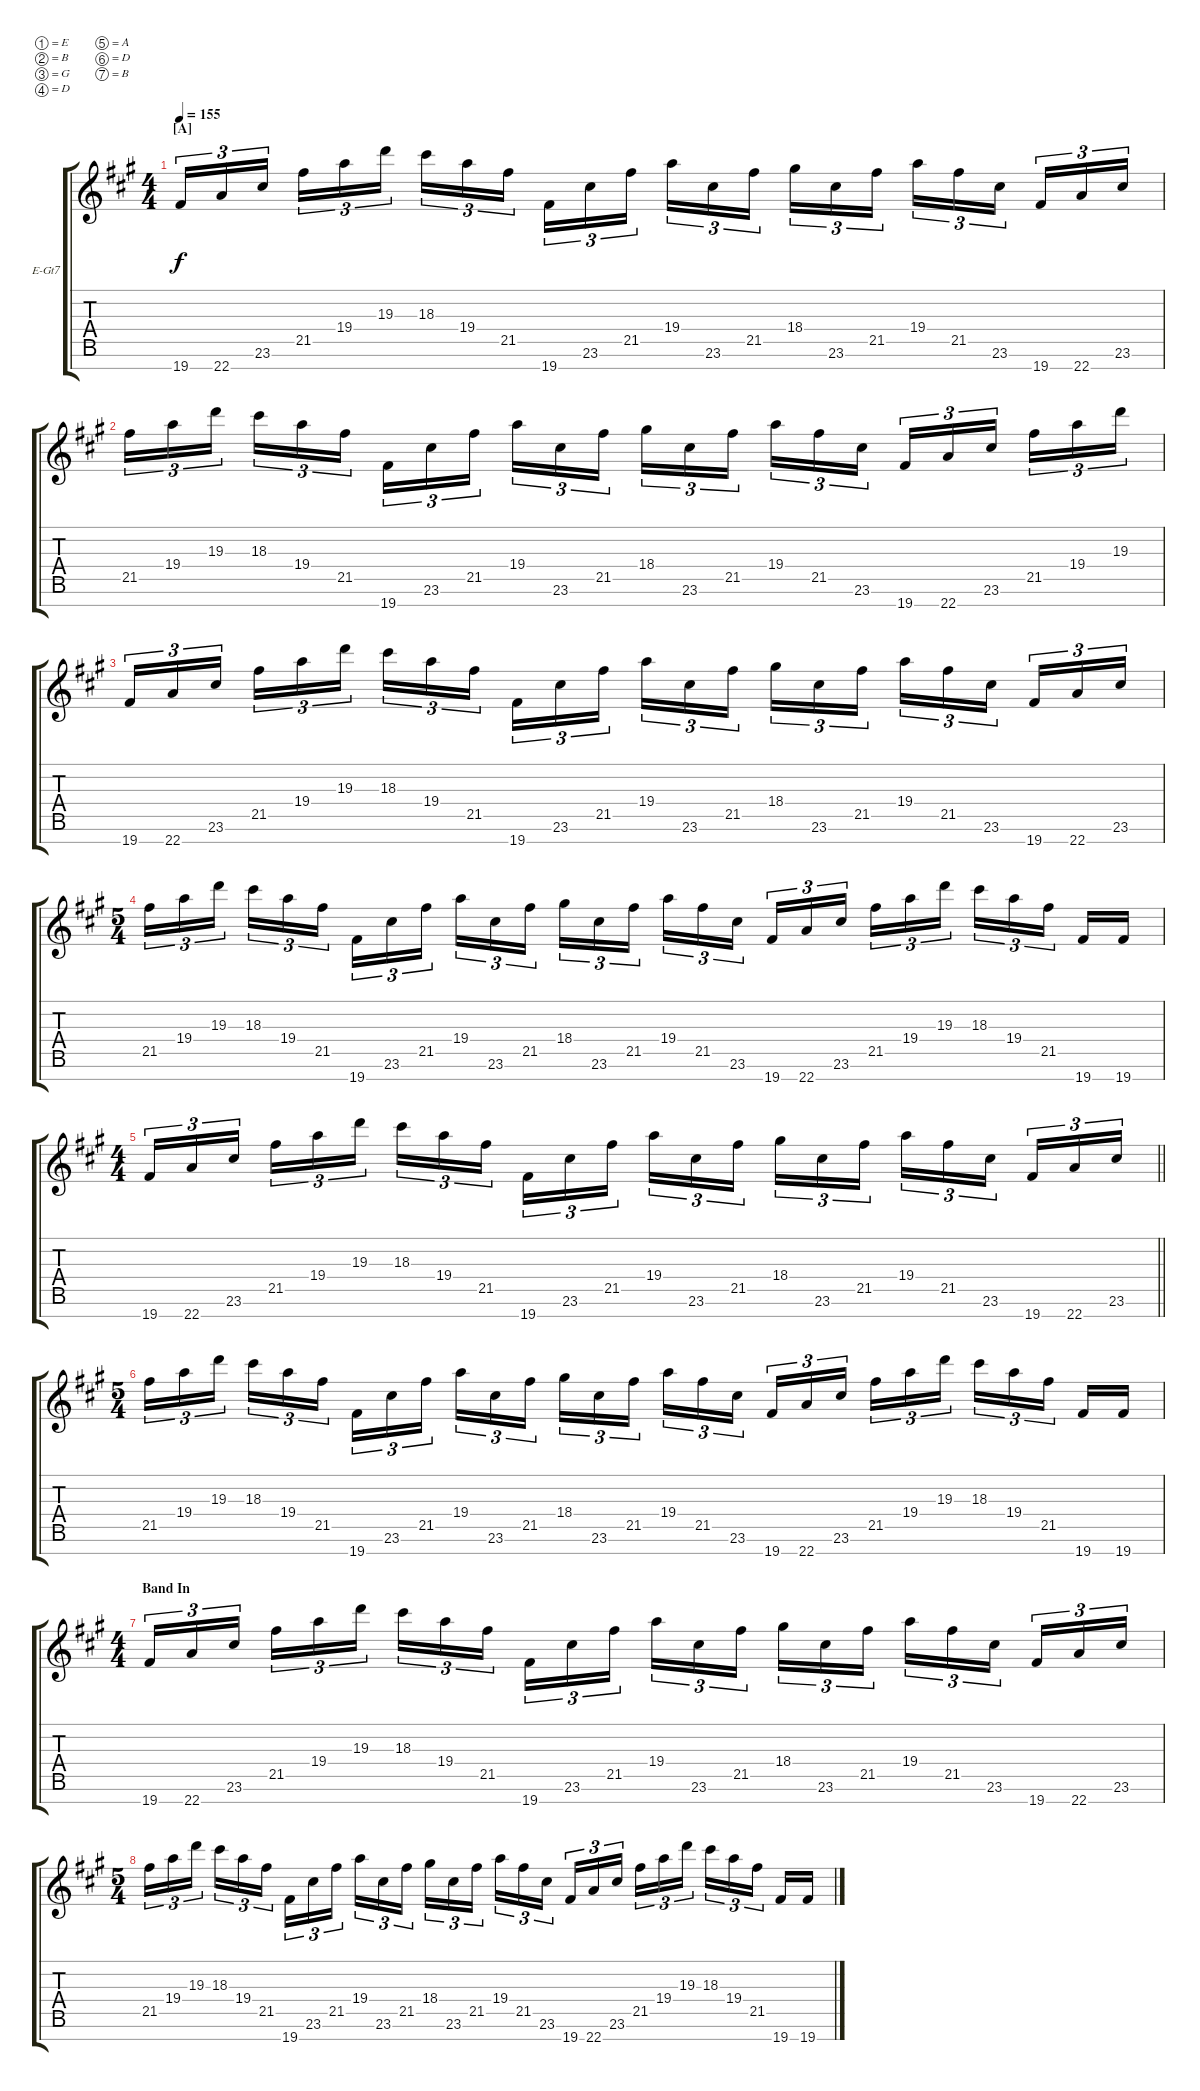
\bracketExtendMode groupsimilarinstruments
\firstSystemTrackNameOrientation horizontal
\otherSystemsTrackNameOrientation horizontal
\track ("Guitar 1" "E-Gt7") {instrument distortionguitar}
\staff {score tabs}
\tuning (E4 B3 G3 D3 A2 D2 B1)
\ts (4 4)
\section ("A" "")
\tempo 155
\clef g2
\ks a
19.7.16{tu (3 2) dy f instrument distortionguitar} 22.7.16{tu (3 2)} 23.6.16{tu (3 2)} 21.5.16{tu (3 2)} 19.4.16{tu (3 2)} 19.3.16{tu (3 2)} 18.3.16{tu (3 2)} 19.4.16{tu (3 2)} 21.5.16{tu (3 2)} 19.7.16{tu (3 2)} 23.6.16{tu (3 2)} 21.5.16{tu (3 2)} 19.4.16{tu (3 2)} 23.6.16{tu (3 2)} 21.5.16{tu (3 2)} 18.4.16{tu (3 2)} 23.6.16{tu (3 2)} 21.5.16{tu (3 2)} 19.4.16{tu (3 2)} 21.5.16{tu (3 2)} 23.6.16{tu (3 2)} 19.7.16{tu (3 2)} 22.7.16{tu (3 2)} 23.6.16{tu (3 2)} |
21.5.16{tu (3 2)} 19.4.16{tu (3 2)} 19.3.16{tu (3 2)} 18.3.16{tu (3 2)} 19.4.16{tu (3 2)} 21.5.16{tu (3 2)} 19.7.16{tu (3 2)} 23.6.16{tu (3 2)} 21.5.16{tu (3 2)} 19.4.16{tu (3 2)} 23.6.16{tu (3 2)} 21.5.16{tu (3 2)} 18.4.16{tu (3 2)} 23.6.16{tu (3 2)} 21.5.16{tu (3 2)} 19.4.16{tu (3 2)} 21.5.16{tu (3 2)} 23.6.16{tu (3 2)} 19.7.16{tu (3 2)} 22.7.16{tu (3 2)} 23.6.16{tu (3 2)} 21.5.16{tu (3 2)} 19.4.16{tu (3 2)} 19.3.16{tu (3 2)} |
19.7.16{tu (3 2)} 22.7.16{tu (3 2)} 23.6.16{tu (3 2)} 21.5.16{tu (3 2)} 19.4.16{tu (3 2)} 19.3.16{tu (3 2)} 18.3.16{tu (3 2)} 19.4.16{tu (3 2)} 21.5.16{tu (3 2)} 19.7.16{tu (3 2)} 23.6.16{tu (3 2)} 21.5.16{tu (3 2)} 19.4.16{tu (3 2)} 23.6.16{tu (3 2)} 21.5.16{tu (3 2)} 18.4.16{tu (3 2)} 23.6.16{tu (3 2)} 21.5.16{tu (3 2)} 19.4.16{tu (3 2)} 21.5.16{tu (3 2)} 23.6.16{tu (3 2)} 19.7.16{tu (3 2)} 22.7.16{tu (3 2)} 23.6.16{tu (3 2)} |
\ts (5 4)
21.5.16{tu (3 2)} 19.4.16{tu (3 2)} 19.3.16{tu (3 2)} 18.3.16{tu (3 2)} 19.4.16{tu (3 2)} 21.5.16{tu (3 2)} 19.7.16{tu (3 2)} 23.6.16{tu (3 2)} 21.5.16{tu (3 2)} 19.4.16{tu (3 2)} 23.6.16{tu (3 2)} 21.5.16{tu (3 2)} 18.4.16{tu (3 2)} 23.6.16{tu (3 2)} 21.5.16{tu (3 2)} 19.4.16{tu (3 2)} 21.5.16{tu (3 2)} 23.6.16{tu (3 2)} 19.7.16{tu (3 2)} 22.7.16{tu (3 2)} 23.6.16{tu (3 2)} 21.5.16{tu (3 2)} 19.4.16{tu (3 2)} 19.3.16{tu (3 2)} 18.3.16{tu (3 2)} 19.4.16{tu (3 2)} 21.5.16{tu (3 2)} 19.7.16 19.7.16 |
\ts (4 4)
\barLineRight lightlight
19.7.16{tu (3 2)} 22.7.16{tu (3 2)} 23.6.16{tu (3 2)} 21.5.16{tu (3 2)} 19.4.16{tu (3 2)} 19.3.16{tu (3 2)} 18.3.16{tu (3 2)} 19.4.16{tu (3 2)} 21.5.16{tu (3 2)} 19.7.16{tu (3 2)} 23.6.16{tu (3 2)} 21.5.16{tu (3 2)} 19.4.16{tu (3 2)} 23.6.16{tu (3 2)} 21.5.16{tu (3 2)} 18.4.16{tu (3 2)} 23.6.16{tu (3 2)} 21.5.16{tu (3 2)} 19.4.16{tu (3 2)} 21.5.16{tu (3 2)} 23.6.16{tu (3 2)} 19.7.16{tu (3 2)} 22.7.16{tu (3 2)} 23.6.16{tu (3 2)} |
\ts (5 4)
21.5.16{tu (3 2)} 19.4.16{tu (3 2)} 19.3.16{tu (3 2)} 18.3.16{tu (3 2)} 19.4.16{tu (3 2)} 21.5.16{tu (3 2)} 19.7.16{tu (3 2)} 23.6.16{tu (3 2)} 21.5.16{tu (3 2)} 19.4.16{tu (3 2)} 23.6.16{tu (3 2)} 21.5.16{tu (3 2)} 18.4.16{tu (3 2)} 23.6.16{tu (3 2)} 21.5.16{tu (3 2)} 19.4.16{tu (3 2)} 21.5.16{tu (3 2)} 23.6.16{tu (3 2)} 19.7.16{tu (3 2)} 22.7.16{tu (3 2)} 23.6.16{tu (3 2)} 21.5.16{tu (3 2)} 19.4.16{tu (3 2)} 19.3.16{tu (3 2)} 18.3.16{tu (3 2)} 19.4.16{tu (3 2)} 21.5.16{tu (3 2)} 19.7.16 19.7.16 |
\ts (4 4)
\section ("" "Band In")
19.7.16{tu (3 2)} 22.7.16{tu (3 2)} 23.6.16{tu (3 2)} 21.5.16{tu (3 2)} 19.4.16{tu (3 2)} 19.3.16{tu (3 2)} 18.3.16{tu (3 2)} 19.4.16{tu (3 2)} 21.5.16{tu (3 2)} 19.7.16{tu (3 2)} 23.6.16{tu (3 2)} 21.5.16{tu (3 2)} 19.4.16{tu (3 2)} 23.6.16{tu (3 2)} 21.5.16{tu (3 2)} 18.4.16{tu (3 2)} 23.6.16{tu (3 2)} 21.5.16{tu (3 2)} 19.4.16{tu (3 2)} 21.5.16{tu (3 2)} 23.6.16{tu (3 2)} 19.7.16{tu (3 2)} 22.7.16{tu (3 2)} 23.6.16{tu (3 2)} |
\ts (5 4)
\beaming (8 2 2 2 2 2)
21.5.16{tu (3 2)} 19.4.16{tu (3 2)} 19.3.16{tu (3 2)} 18.3.16{tu (3 2)} 19.4.16{tu (3 2)} 21.5.16{tu (3 2)} 19.7.16{tu (3 2)} 23.6.16{tu (3 2)} 21.5.16{tu (3 2)} 19.4.16{tu (3 2)} 23.6.16{tu (3 2)} 21.5.16{tu (3 2)} 18.4.16{tu (3 2)} 23.6.16{tu (3 2)} 21.5.16{tu (3 2)} 19.4.16{tu (3 2)} 21.5.16{tu (3 2)} 23.6.16{tu (3 2)} 19.7.16{tu (3 2)} 22.7.16{tu (3 2)} 23.6.16{tu (3 2)} 21.5.16{tu (3 2)} 19.4.16{tu (3 2)} 19.3.16{tu (3 2)} 18.3.16{tu (3 2)} 19.4.16{tu (3 2)} 21.5.16{tu (3 2)} 19.7.16 19.7.16
